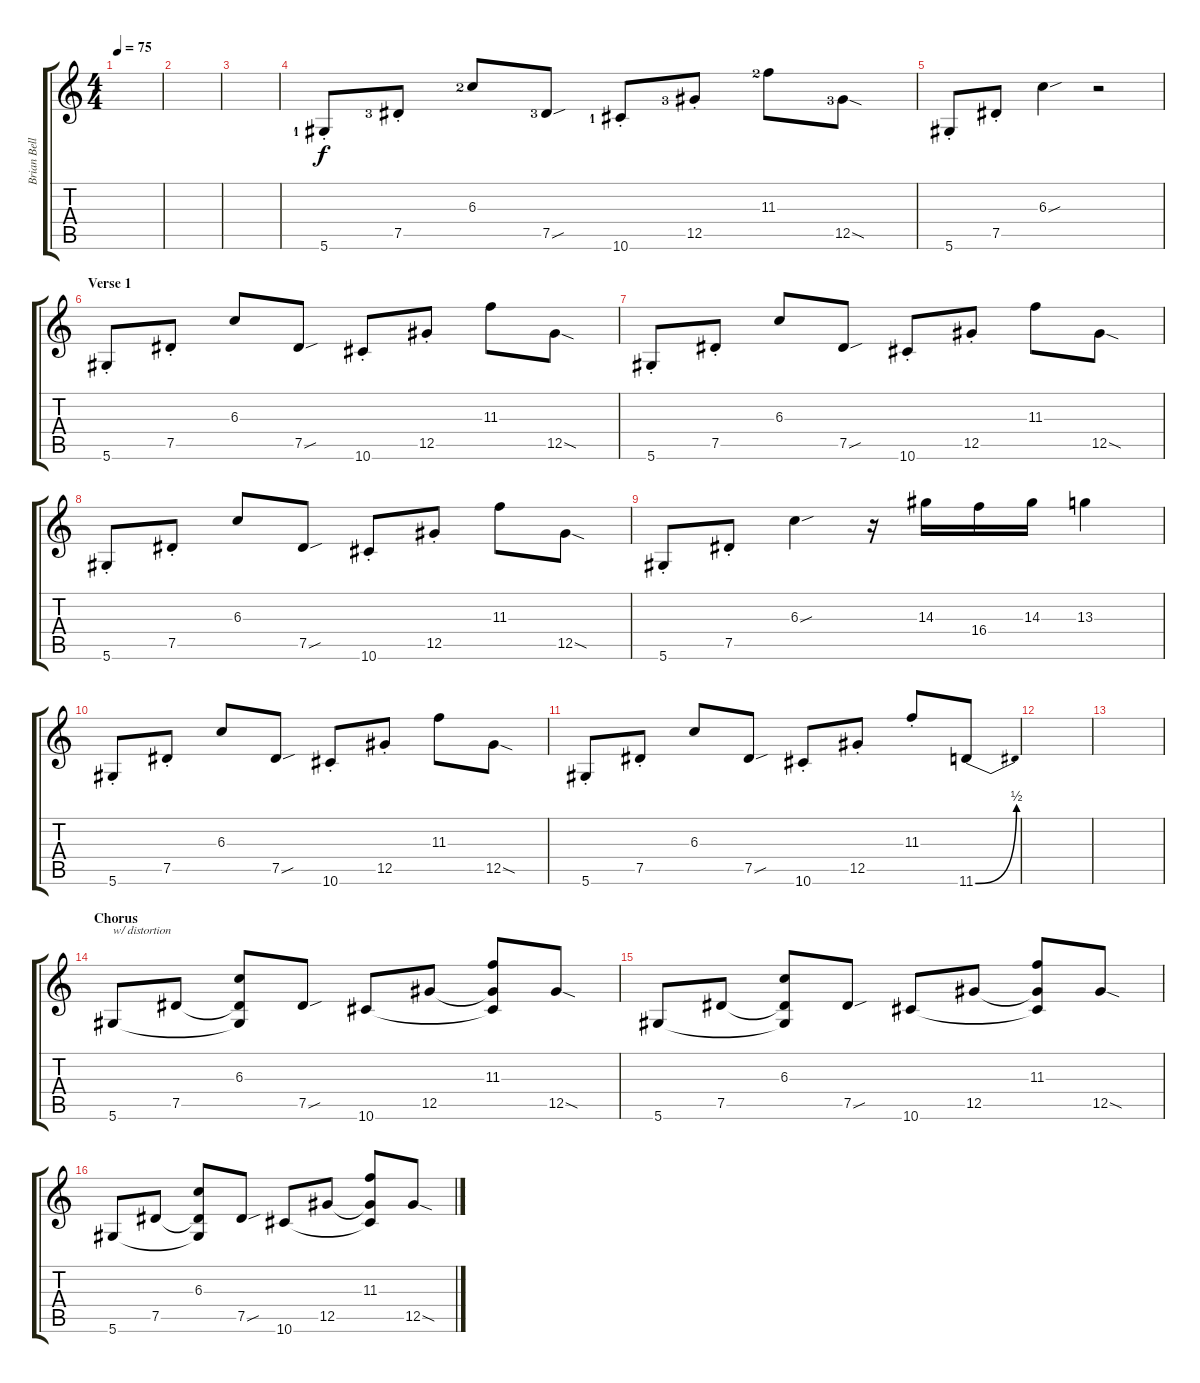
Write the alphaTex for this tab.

\track ("Brian Bell - Guitar" "Brian Bell") {instrument electricguitarclean}
\staff {score tabs}
\tuning (Eb4 Bb3 Gb3 Db3 Ab2 Eb2) {hide}
\ts (4 4)
\tempo 75
\clef g2
\ks c
|
|
|
5.6{st lf 2}.8 7.5{st lf 4}.8 6.3{lf 3}.8 7.5{sou lf 4}.8 10.6{st lf 2}.8 12.5{st lf 4}.8 11.3{lf 3}.8 12.5{sod lf 4}.8 |
5.6{st}.8 7.5{st}.8 6.3{sou}.4 r.2 |
\section ("" "Verse 1")
5.6{st}.8 7.5{st}.8 6.3.8 7.5{sou}.8 10.6{st}.8 12.5{st}.8 11.3.8 12.5{sod}.8 |
5.6{st}.8 7.5{st}.8 6.3.8 7.5{sou}.8 10.6{st}.8 12.5{st}.8 11.3.8 12.5{sod}.8 |
5.6{st}.8 7.5{st}.8 6.3.8 7.5{sou}.8 10.6{st}.8 12.5{st}.8 11.3.8 12.5{sod}.8 |
5.6{st}.8 7.5{st}.8 6.3{sou}.4 r.16 14.3.16 16.4.16 14.3.16 13.3.4 |
5.6{st}.8 7.5{st}.8 6.3.8 7.5{sou}.8 10.6{st}.8 12.5{st}.8 11.3.8 12.5{sod}.8 |
5.6{st}.8 7.5{st}.8 6.3.8 7.5{sou}.8 10.6{st}.8 12.5{st}.8 11.3{st}.8 11.6{be (bend 0 0 60 2)}.8 |
|
|
\section ("" "Chorus")
5.6.8{txt "w/ distortion" instrument overdrivenguitar} 7.5.8 (6.3 7.5{t} 5.6{t}).8 7.5{sou}.8 10.6.8 12.5.8 (11.3 12.5{t} 10.6{t}).8 12.5{sod}.8 |
5.6.8 7.5.8 (6.3 7.5{t} 5.6{t}).8 7.5{sou}.8 10.6.8 12.5.8 (11.3 12.5{t} 10.6{t}).8 12.5{sod}.8 |
5.6.8 7.5.8 (6.3 7.5{t} 5.6{t}).8 7.5{sou}.8 10.6.8 12.5.8 (11.3 12.5{t} 10.6{t}).8 12.5{sod}.8
